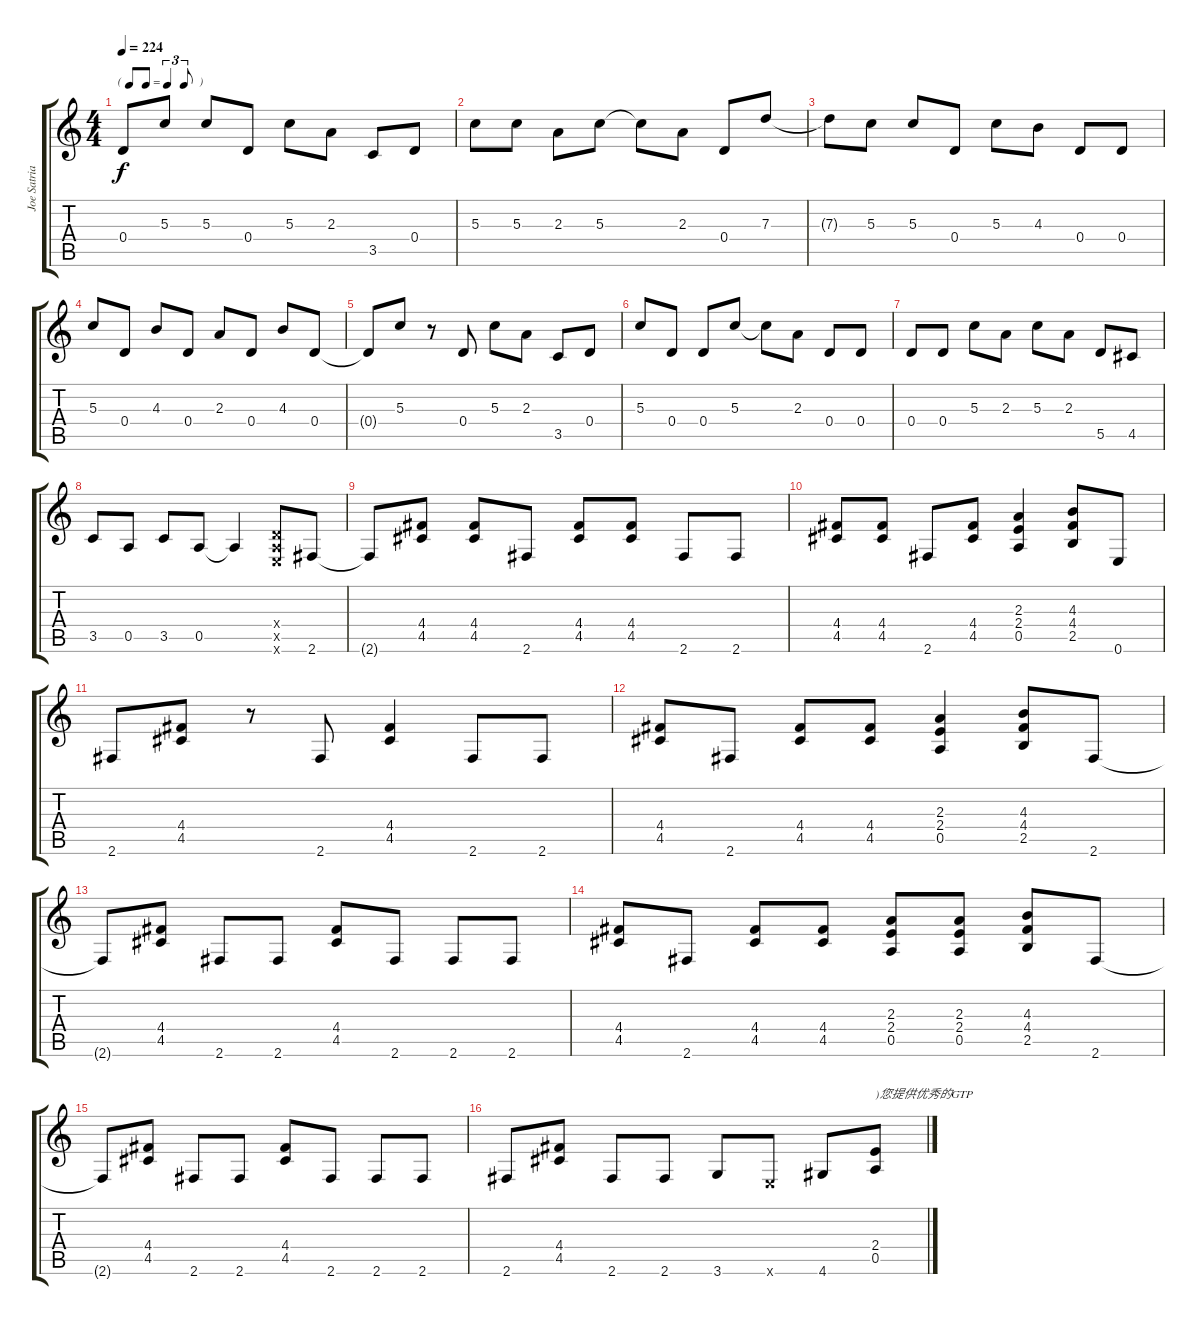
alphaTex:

\track ("Joe Satriani Rythmique" "Joe Satria") {instrument distortionguitar}
\staff {score tabs}
\tuning (E4 B3 G3 D3 A2 E2) {hide}
\ts (4 4)
\tf triplet8th
\tempo 224
\clef g2
\ks c
0.4{t}.8{dy f} 5.3.8 5.3.8 0.4.8 5.3.8 2.3.8 3.5.8 0.4.8 |
5.3.8 5.3.8 2.3.8 5.3.8 5.3{t}.8 2.3.8 0.4.8 7.3.8 |
7.3{t}.8 5.3.8 5.3.8 0.4.8 5.3.8 4.3.8 0.4.8 0.4.8 |
5.3.8 0.4.8 4.3.8 0.4.8 2.3.8 0.4.8 4.3.8 0.4.8 |
0.4{t}.8 5.3.8 r.8 0.4.8 5.3.8 2.3.8 3.5.8 0.4.8 |
5.3.8 0.4.8 0.4.8 5.3.8 5.3{t}.8 2.3.8 0.4.8 0.4.8 |
0.4.8 0.4.8 5.3.8 2.3.8 5.3.8 2.3.8 5.5.8 4.5.8 |
3.5.8 0.5.8 3.5.8 0.5.8 0.5{t}.4 (0.4{x} 0.5{x} 0.6{x}).8 2.6.8 |
2.6{t}.8 (4.4 4.5).8 (4.4 4.5).8 2.6.8 (4.4 4.5).8 (4.4 4.5).8 2.6.8 2.6.8 |
(4.4 4.5).8 (4.4 4.5).8 2.6.8 (4.4 4.5).8 (2.3 2.4 0.5).4 (4.3 4.4 2.5).8 0.6.8 |
2.6.8 (4.4 4.5).8 r.8 2.6.8 (4.4 4.5).4 2.6.8 2.6.8 |
(4.4 4.5).8 2.6.8 (4.4 4.5).8 (4.4 4.5).8 (2.3 2.4 0.5).4 (4.3 4.4 2.5).8 2.6.8 |
2.6{t}.8 (4.4 4.5).8 2.6.8 2.6.8 (4.4 4.5).8 2.6.8 2.6.8 2.6.8 |
(4.4 4.5).8 2.6.8 (4.4 4.5).8 (4.4 4.5).8 (2.3 2.4 0.5).8 (2.3 2.4 0.5).8 (4.3 4.4 2.5).8 2.6.8 |
2.6{t}.8 (4.4 4.5).8 2.6.8 2.6.8 (4.4 4.5).8 2.6.8 2.6.8 2.6.8 |
2.6.8 (4.4 4.5).8 2.6.8 2.6.8 3.6.8 0.6{x}.8 4.6.8 (2.4 0.5).8{txt ")您提供优秀的GTP"}
